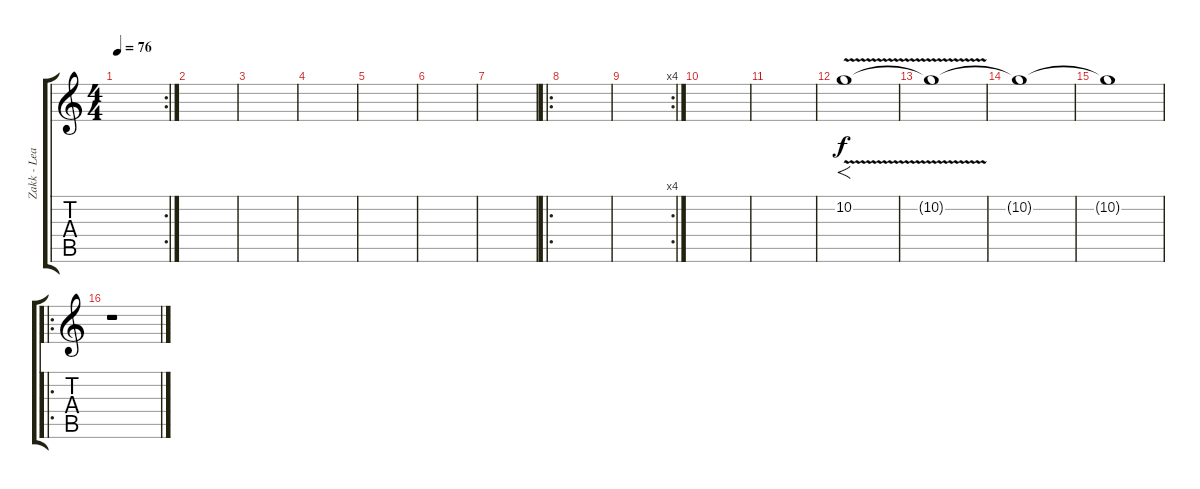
\track ("Zakk - Leads" "Zakk - Lea") {instrument overdrivenguitar}
\staff {score tabs}
\tuning (D4 A3 F3 C3 G2 C2) {hide}
\rc 2
\ts (4 4)
\tempo 76
\clef g2
\ks c
|
|
|
|
|
|
|
\ro
|
\rc 4
|
|
|
10.2{v}.1{f} |
10.2{t}.1 |
10.2{t}.1 |
10.2{t}.1 |
\ro
r.1
